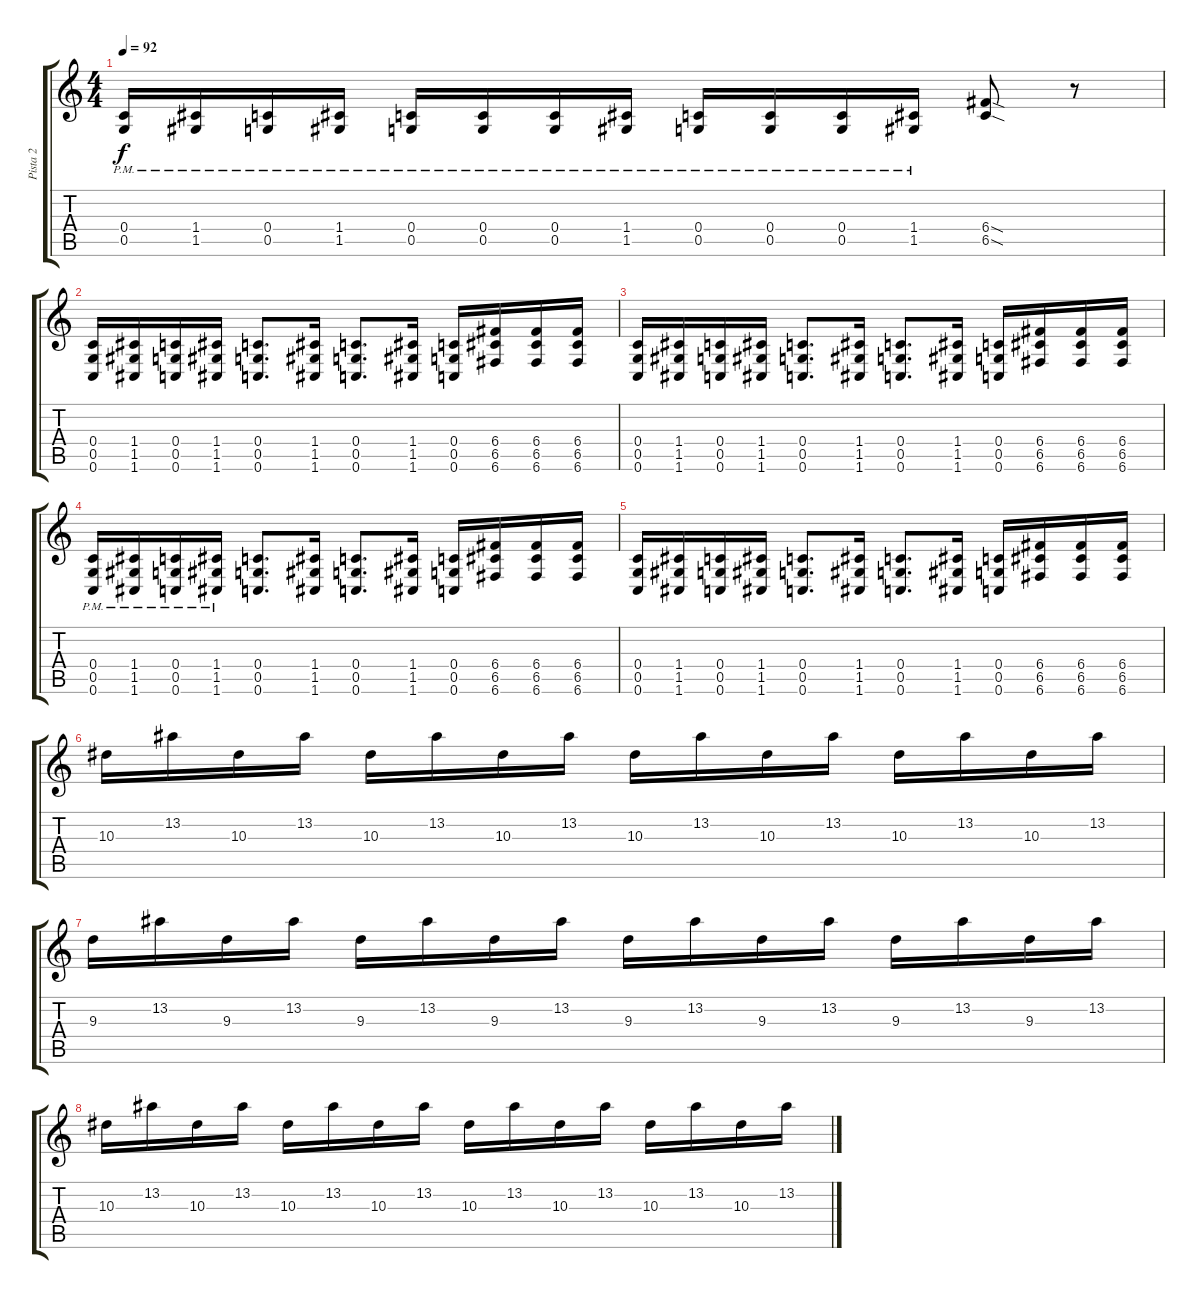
\track ("Pista 2" "Pista 2") {instrument overdrivenguitar}
\staff {score tabs}
\tuning (D4 A3 F3 C3 G2 C2) {hide}
\ts (4 4)
\tempo 92
\clef g2
\ks c
(0.4{pm} 0.5{pm}).16{dy f} (1.4{pm} 1.5{pm}).16 (0.4{pm} 0.5{pm}).16 (1.4{pm} 1.5{pm}).16 (0.4{pm} 0.5{pm}).16 (0.4{pm} 0.5{pm}).16 (0.4{pm} 0.5{pm}).16 (1.4{pm} 1.5{pm}).16 (0.4{pm} 0.5{pm}).16 (0.4{pm} 0.5{pm}).16 (0.4{pm} 0.5{pm}).16 (1.4{pm} 1.5{pm}).16 (6.4{sod} 6.5{sod}).8 r.8 |
(0.4 0.5 0.6).16 (1.4 1.5 1.6).16 (0.4 0.5 0.6).16 (1.4 1.5 1.6).16 (0.4 0.5 0.6).8{d} (1.4 1.5 1.6).16 (0.4 0.5 0.6).8{d} (1.4 1.5 1.6).16 (0.4 0.5 0.6).16 (6.4 6.5 6.6).16 (6.4 6.5 6.6).16 (6.4 6.5 6.6).16 |
(0.4 0.5 0.6).16 (1.4 1.5 1.6).16 (0.4 0.5 0.6).16 (1.4 1.5 1.6).16 (0.4 0.5 0.6).8{d} (1.4 1.5 1.6).16 (0.4 0.5 0.6).8{d} (1.4 1.5 1.6).16 (0.4 0.5 0.6).16 (6.4 6.5 6.6).16 (6.4 6.5 6.6).16 (6.4 6.5 6.6).16 |
(0.4{pm} 0.5{pm} 0.6{pm}).16 (1.4{pm} 1.5{pm} 1.6{pm}).16 (0.4{pm} 0.5{pm} 0.6{pm}).16 (1.4{pm} 1.5{pm} 1.6{pm}).16 (0.4 0.5 0.6).8{d} (1.4 1.5 1.6).16 (0.4 0.5 0.6).8{d} (1.4 1.5 1.6).16 (0.4 0.5 0.6).16 (6.4 6.5 6.6).16 (6.4 6.5 6.6).16 (6.4 6.5 6.6).16 |
(0.4 0.5 0.6).16 (1.4 1.5 1.6).16 (0.4 0.5 0.6).16 (1.4 1.5 1.6).16 (0.4 0.5 0.6).8{d} (1.4 1.5 1.6).16 (0.4 0.5 0.6).8{d} (1.4 1.5 1.6).16 (0.4 0.5 0.6).16 (6.4 6.5 6.6).16 (6.4 6.5 6.6).16 (6.4 6.5 6.6).16 |
10.3.16{volume 6} 13.2.16 10.3.16 13.2.16 10.3.16 13.2.16 10.3.16 13.2.16 10.3.16 13.2.16 10.3.16 13.2.16 10.3.16 13.2.16 10.3.16 13.2.16 |
9.3.16 13.2.16 9.3.16 13.2.16 9.3.16 13.2.16 9.3.16 13.2.16 9.3.16 13.2.16 9.3.16 13.2.16 9.3.16 13.2.16 9.3.16 13.2.16 |
10.3.16 13.2.16 10.3.16 13.2.16 10.3.16 13.2.16 10.3.16 13.2.16 10.3.16 13.2.16 10.3.16 13.2.16 10.3.16 13.2.16 10.3.16 13.2.16
